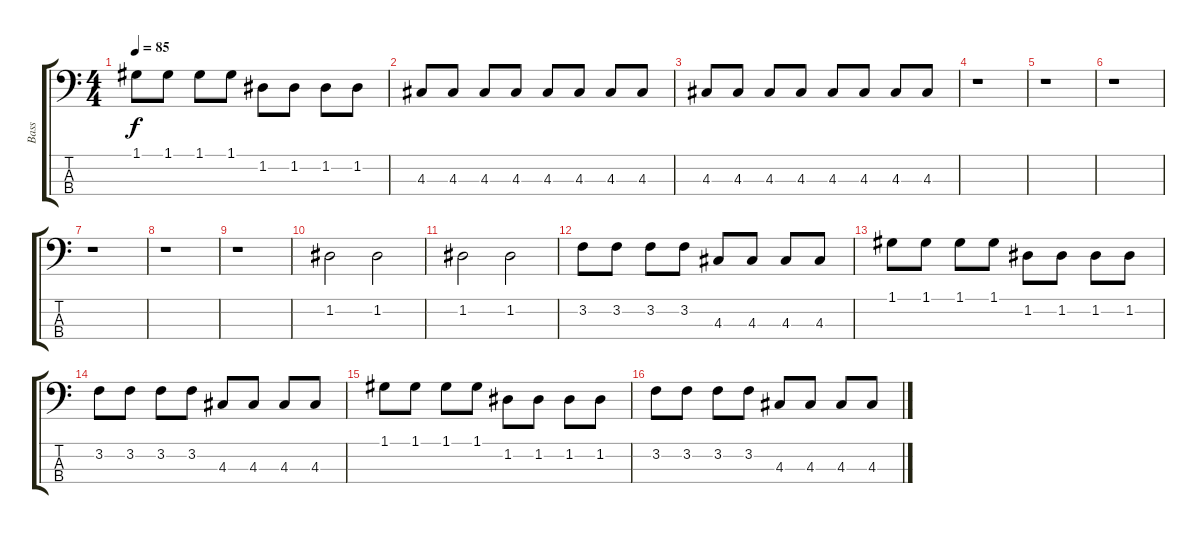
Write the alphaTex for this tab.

\track ("Bass" "Bass") {instrument electricbassfinger}
\staff {score tabs}
\tuning (G2 D2 A1 E1) {hide}
\ts (4 4)
\tempo 85
\clef f4
\ks c
1.1.8{dy f} 1.1.8 1.1.8 1.1.8 1.2.8 1.2.8 1.2.8 1.2.8 |
4.3.8 4.3.8 4.3.8 4.3.8 4.3.8 4.3.8 4.3.8 4.3.8 |
4.3.8 4.3.8 4.3.8 4.3.8 4.3.8 4.3.8 4.3.8 4.3.8 |
r.1 |
r.1 |
r.1 |
r.1 |
r.1 |
r.1 |
1.2.2 1.2.2 |
1.2.2 1.2.2 |
3.2.8 3.2.8 3.2.8 3.2.8 4.3.8 4.3.8 4.3.8 4.3.8 |
1.1.8 1.1.8 1.1.8 1.1.8 1.2.8 1.2.8 1.2.8 1.2.8 |
3.2.8 3.2.8 3.2.8 3.2.8 4.3.8 4.3.8 4.3.8 4.3.8 |
1.1.8 1.1.8 1.1.8 1.1.8 1.2.8 1.2.8 1.2.8 1.2.8 |
3.2.8 3.2.8 3.2.8 3.2.8 4.3.8 4.3.8 4.3.8 4.3.8
